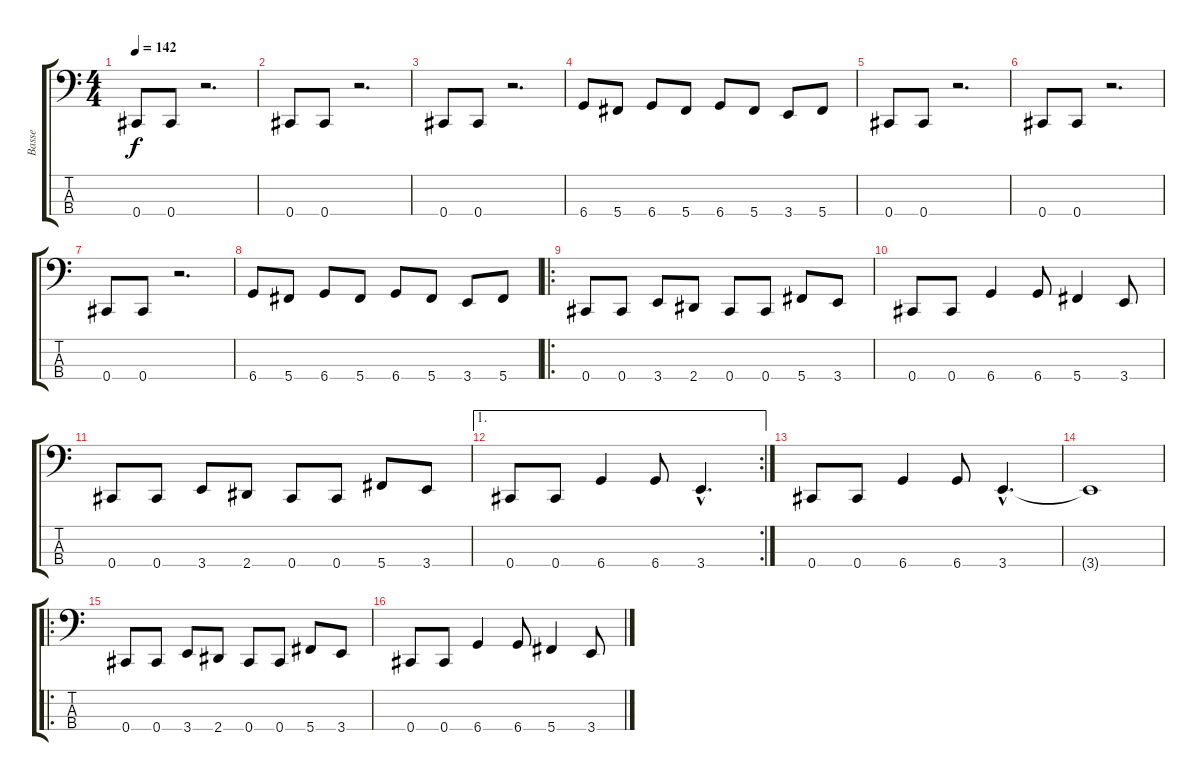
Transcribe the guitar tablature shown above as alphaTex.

\track ("Basse" "Basse") {instrument electricbassfinger}
\staff {score tabs}
\tuning (Gb2 Db2 Ab1 Db1) {hide}
\ts (4 4)
\tempo 142
\clef f4
\ks c
0.4.8{dy f instrument electricbassfinger} 0.4.8 r.2{d} |
0.4.8 0.4.8 r.2{d} |
0.4.8 0.4.8 r.2{d} |
6.4.8 5.4.8 6.4.8 5.4.8 6.4.8 5.4.8 3.4.8 5.4.8 |
0.4.8 0.4.8 r.2{d} |
0.4.8 0.4.8 r.2{d} |
0.4.8 0.4.8 r.2{d} |
6.4.8 5.4.8 6.4.8 5.4.8 6.4.8 5.4.8 3.4.8 5.4.8 |
\ro
0.4.8 0.4.8 3.4.8 2.4.8 0.4.8 0.4.8 5.4.8 3.4.8 |
0.4.8 0.4.8 6.4.4 6.4.8 5.4.4 3.4.8 |
0.4.8 0.4.8 3.4.8 2.4.8 0.4.8 0.4.8 5.4.8 3.4.8 |
\ae 1
\rc 2
0.4.8 0.4.8 6.4.4 6.4.8 3.4{hac}.4{d} |
0.4.8 0.4.8 6.4.4 6.4.8 3.4{hac}.4{d} |
3.4{t}.1 |
\ro
0.4.8 0.4.8 3.4.8 2.4.8 0.4.8 0.4.8 5.4.8 3.4.8 |
0.4.8 0.4.8 6.4.4 6.4.8 5.4.4 3.4.8
